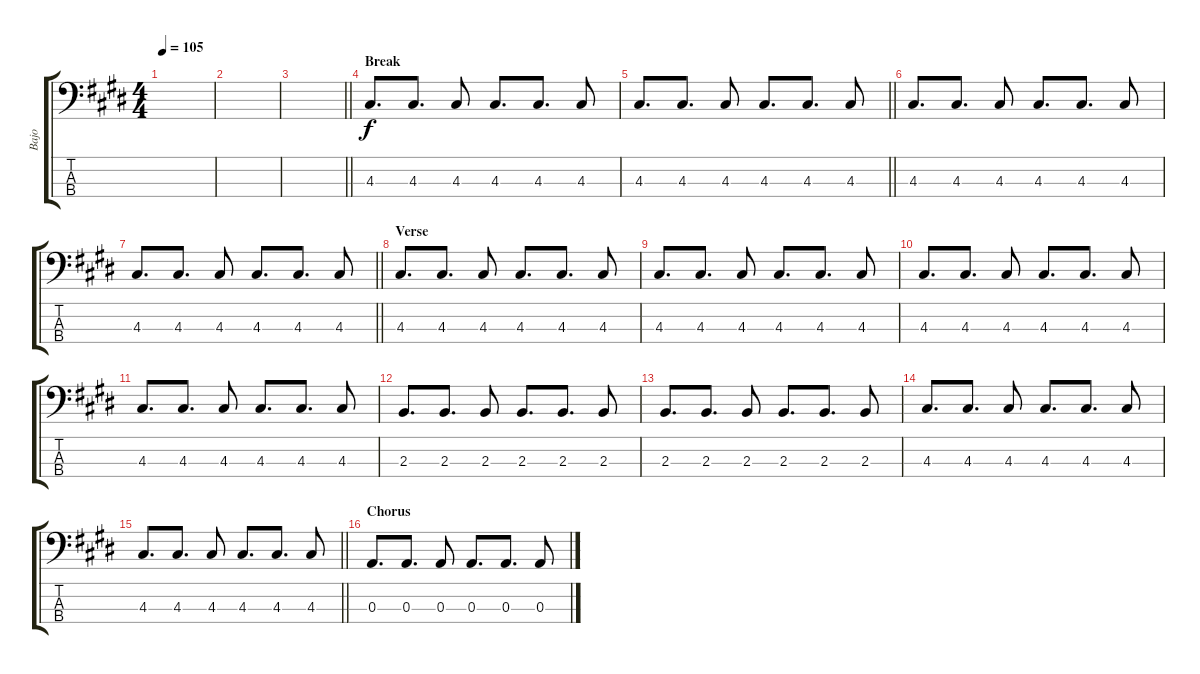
\track ("Bajo" "Bajo") {instrument electricbassfinger}
\staff {score tabs}
\tuning (G2 D2 A1 E1) {hide}
\ts (4 4)
\tempo 105
\clef f4
\ks c#minor
|
|
\barLineRight lightlight
|
\section ("" "Break")
4.3.8{d} 4.3.8{d} 4.3.8 4.3.8{d} 4.3.8{d} 4.3.8 |
\barLineRight lightlight
4.3.8{d} 4.3.8{d} 4.3.8 4.3.8{d} 4.3.8{d} 4.3.8 |
4.3.8{d} 4.3.8{d} 4.3.8 4.3.8{d} 4.3.8{d} 4.3.8 |
\barLineRight lightlight
4.3.8{d} 4.3.8{d} 4.3.8 4.3.8{d} 4.3.8{d} 4.3.8 |
\section ("" "Verse")
4.3.8{d} 4.3.8{d} 4.3.8 4.3.8{d} 4.3.8{d} 4.3.8 |
4.3.8{d} 4.3.8{d} 4.3.8 4.3.8{d} 4.3.8{d} 4.3.8 |
4.3.8{d} 4.3.8{d} 4.3.8 4.3.8{d} 4.3.8{d} 4.3.8 |
4.3.8{d} 4.3.8{d} 4.3.8 4.3.8{d} 4.3.8{d} 4.3.8 |
2.3.8{d} 2.3.8{d} 2.3.8 2.3.8{d} 2.3.8{d} 2.3.8 |
2.3.8{d} 2.3.8{d} 2.3.8 2.3.8{d} 2.3.8{d} 2.3.8 |
4.3.8{d} 4.3.8{d} 4.3.8 4.3.8{d} 4.3.8{d} 4.3.8 |
\barLineRight lightlight
4.3.8{d} 4.3.8{d} 4.3.8 4.3.8{d} 4.3.8{d} 4.3.8 |
\section ("" "Chorus")
0.3.8{d} 0.3.8{d} 0.3.8 0.3.8{d} 0.3.8{d} 0.3.8
